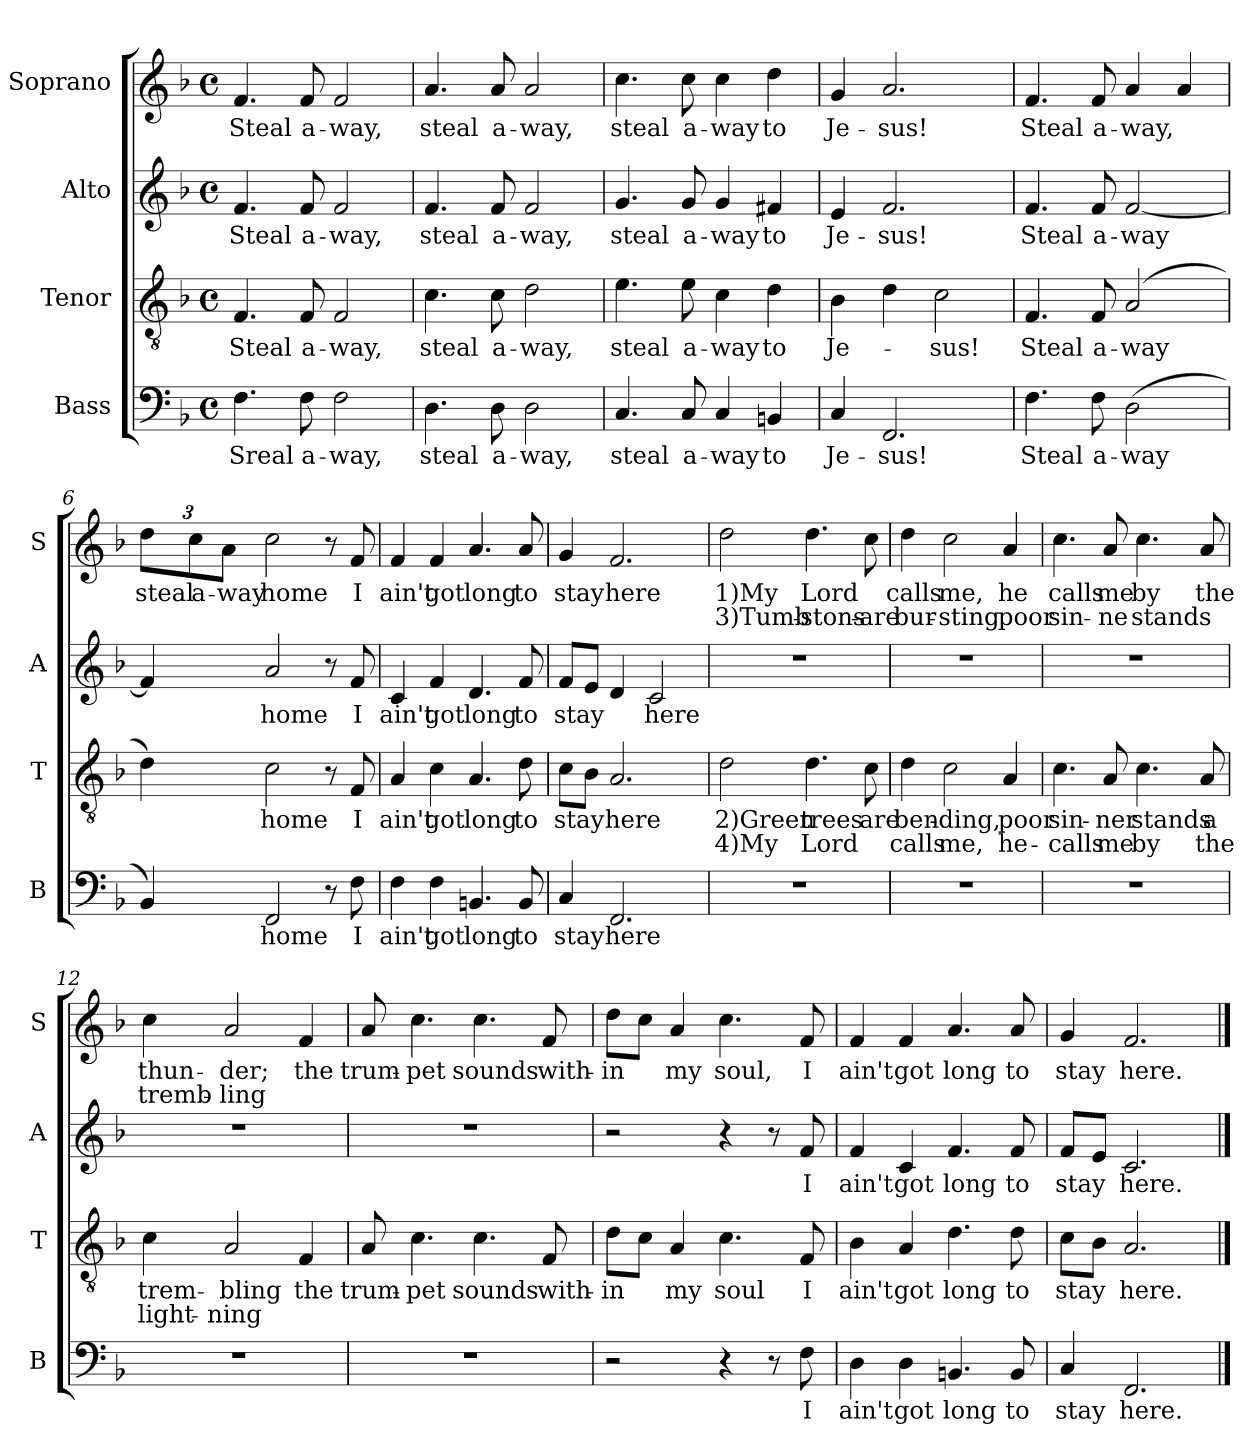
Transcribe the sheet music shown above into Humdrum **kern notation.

**kern	**text	**kern	**text	**text	**kern	**text	**kern	**text	**text
*part4	*part4	*part3	*part3	*part3	*part2	*part2	*part1	*part1	*part1
*staff4	*staff4	*staff3	*staff3	*staff3	*staff2	*staff2	*staff1	*staff1	*staff1
*I"Bass	*	*I"Tenor	*	*	*I"Alto	*	*I"Soprano	*	*
*I'B	*	*I'T	*	*	*I'A	*	*I'S	*	*
*clefF4	*	*clefGv2	*	*	*clefG2	*	*clefG2	*	*
*k[b-]	*	*k[b-]	*	*	*k[b-]	*	*k[b-]	*	*
*F:	*	*F:	*	*	*F:	*	*F:	*	*
*M4/4	*	*M4/4	*	*	*M4/4	*	*M4/4	*	*
*met(c)	*	*met(c)	*	*	*met(c)	*	*met(c)	*	*
=1	=1	=1	=1	=1	=1	=1	=1	=1	=1
4.F\	Sreal	4.F/	Steal	.	4.f/	Steal	4.f/	Steal	.
8F\	a-	8F/	a-	.	8f/	a-	8f/	a-	.
2F\	-way,	2F/	-way,	.	2f/	-way,	2f/	-way,	.
=2	=2	=2	=2	=2	=2	=2	=2	=2	=2
4.D\	steal	4.c\	steal	.	4.f/	steal	4.a/	steal	.
8D\	a-	8c\	a-	.	8f/	a-	8a/	a-	.
2D\	-way,	2d\	-way,	.	2f/	-way,	2a/	-way,	.
=3	=3	=3	=3	=3	=3	=3	=3	=3	=3
4.C/	steal	4.e\	steal	.	4.g/	steal	4.cc\	steal	.
8C/	a-	8e\	a-	.	8g/	a-	8cc\	a-	.
4C/	-way	4c\	-way	.	4g/	-way	4cc\	-way	.
4BBn/	to	4d\	to	.	4f#X/	to	4dd\	to	.
=4	=4	=4	=4	=4	=4	=4	=4	=4	=4
4C/	Je-	4B-\	Je-	.	4e/	Je-	4g/	Je-	.
2.FF/	-sus!	4d\	.	.	2.f/	-sus!	2.a/	-sus!	.
.	.	2c\	-sus!	.	.	.	.	.	.
=5	=5	=5	=5	=5	=5	=5	=5	=5	=5
4.F\	Steal	4.F/	Steal	.	4.f/	Steal	4.f/	Steal	.
8F\	a-	8F/	a-	.	8f/	a-	8f/	a-	.
(2D\	-way	(2A/	-way	.	[2f/	-way	4a/	-way,	.
.	.	.	.	.	.	.	4a/	.	.
=6	=6	=6	=6	=6	=6	=6	=6	=6	=6
4BB-/)	.	4d\)	.	.	4f/]	.	12dd\L	steal	.
.	.	.	.	.	.	.	12cc\	a-	.
.	.	.	.	.	.	.	12a\J	-way	.
2FF/	home	2c\	home	.	2a/	home	2cc\	home	.
8r	.	8r	.	.	8r	.	8r	.	.
8F\	I	8F/	I	.	8f/	I	8f/	I	.
!!LO:LB:g=z
=7	=7	=7	=7	=7	=7	=7	=7	=7	=7
4F\	ain't	4A/	ain't	.	4c/	ain't	4f/	ain't	.
4F\	got	4c\	got	.	4f/	got	4f/	got	.
4.BBn/	long	4.A/	long	.	4.d/	long	4.a/	long	.
8BB/	to	8d\	to	.	8f/	to	8a/	to	.
=8	=8	=8	=8	=8	=8	=8	=8	=8	=8
4C/	stay	8c\L	stay	.	8f/L	stay	4g/	stay	.
.	.	8B-\J	.	.	8e/J	.	.	.	.
2.FF/	here	2.A/	here	.	4d/	.	2.f/	here	.
.	.	.	.	.	2c/	here	.	.	.
=9	=9	=9	=9	=9	=9	=9	=9	=9	=9
1r	.	2d\	2)Green	4)My	1r	.	2dd\	1)My	3)Tumb-
.	.	4.d\	trees	Lord	.	.	4.dd\	Lord	-stons-
.	.	8c\	are	.	.	.	8cc\	.	-are
=10	=10	=10	=10	=10	=10	=10	=10	=10	=10
1r	.	4d\	ben-	calls	1r	.	4dd\	calls	bur-
.	.	2c\	-ding,	me,	.	.	2cc\	me,	-sting
.	.	4A/	poor	he-	.	.	4a/	he	poor
=11	=11	=11	=11	=11	=11	=11	=11	=11	=11
1r	.	4.c\	sin-	-calls	1r	.	4.cc\	calls	sin-
.	.	8A/	-ner	me	.	.	8a/	me	-ne
.	.	4.c\	stands	by	.	.	4.cc\	by	stands
.	.	8A/	a	the	.	.	8a/	the	.
!!LO:LB:g=z
=12	=12	=12	=12	=12	=12	=12	=12	=12	=12
1r	.	4c\	trem-	light-	1r	.	4cc\	thun-	tremb-
.	.	2A/	-bling	-ning	.	.	2a/	-der;	-ling
.	.	4F/	the	.	.	.	4f/	the	.
=13	=13	=13	=13	=13	=13	=13	=13	=13	=13
1r	.	8A/	trum-	.	1r	.	8a/	trum-	.
.	.	4.c\	-pet	.	.	.	4.cc\	-pet	.
.	.	4.c\	sounds	.	.	.	4.cc\	sounds	.
.	.	8F/	with-	.	.	.	8f/	with-	.
=14	=14	=14	=14	=14	=14	=14	=14	=14	=14
2r	.	8d\L	-in	.	2r	.	8dd\L	-in	.
.	.	8c\J	.	.	.	.	8cc\J	.	.
.	.	4A/	my	.	.	.	4a/	my	.
4r	.	4.c\	soul	.	4r	.	4.cc\	soul,	.
8r	.	.	.	.	8r	.	.	.	.
8F\	I	8F/	I	.	8f/	I	8f/	I	.
=15	=15	=15	=15	=15	=15	=15	=15	=15	=15
4D\	ain't	4B-\	ain't	.	4f/	ain't	4f/	ain't	.
4D\	got	4A/	got	.	4c/	got	4f/	got	.
4.BBn/	long	4.d\	long	.	4.f/	long	4.a/	long	.
8BB/	to	8d\	to	.	8f/	to	8a/	to	.
=16	=16	=16	=16	=16	=16	=16	=16	=16	=16
4C/	stay	8c\L	stay	.	8f/L	stay	4g/	stay	.
.	.	8B-\J	.	.	8e/J	.	.	.	.
2.FF/	here.	2.A/	here.	.	2.c/	here.	2.f/	here.	.
==	==	==	==	==	==	==	==	==	==
*-	*-	*-	*-	*-	*-	*-	*-	*-	*-
